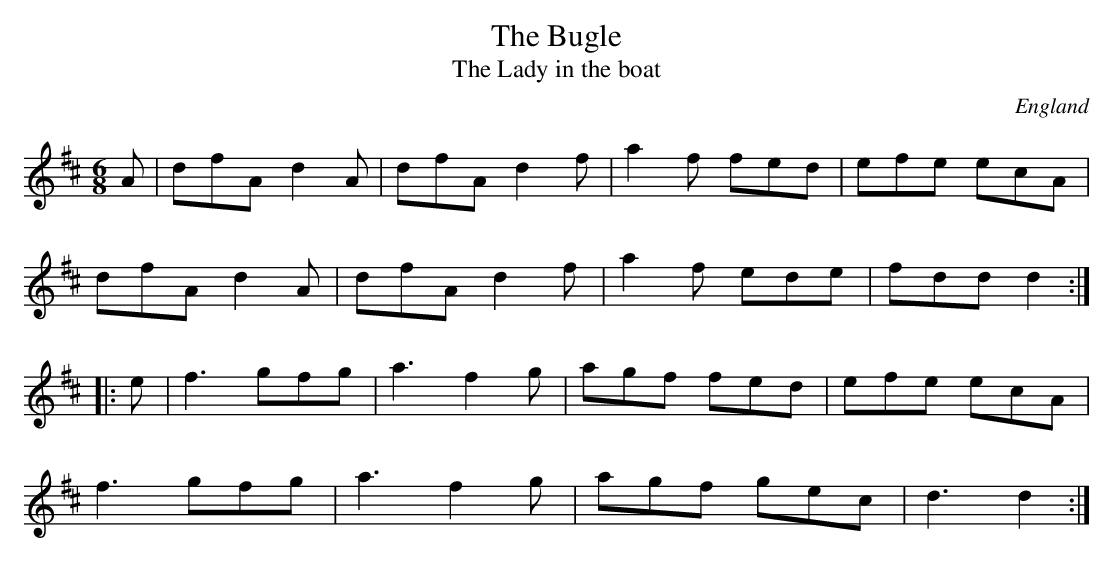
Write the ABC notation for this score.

X:1
T:Bugle, The
T:Lady in the boat, The
O:England
O:Ireland
O:Scotland
M:6/8
L:1/8
K:D
A|dfA d2A|dfA d2f|a2f fed|efe ecA|!
dfA d2A|dfA d2f|a2f ede|fdd d2:|!
|:e|f3 gfg|a3 f2g|agf fed|efe ecA|!
f3 gfg|a3 f2g|agf gec|d3 d2:|!
